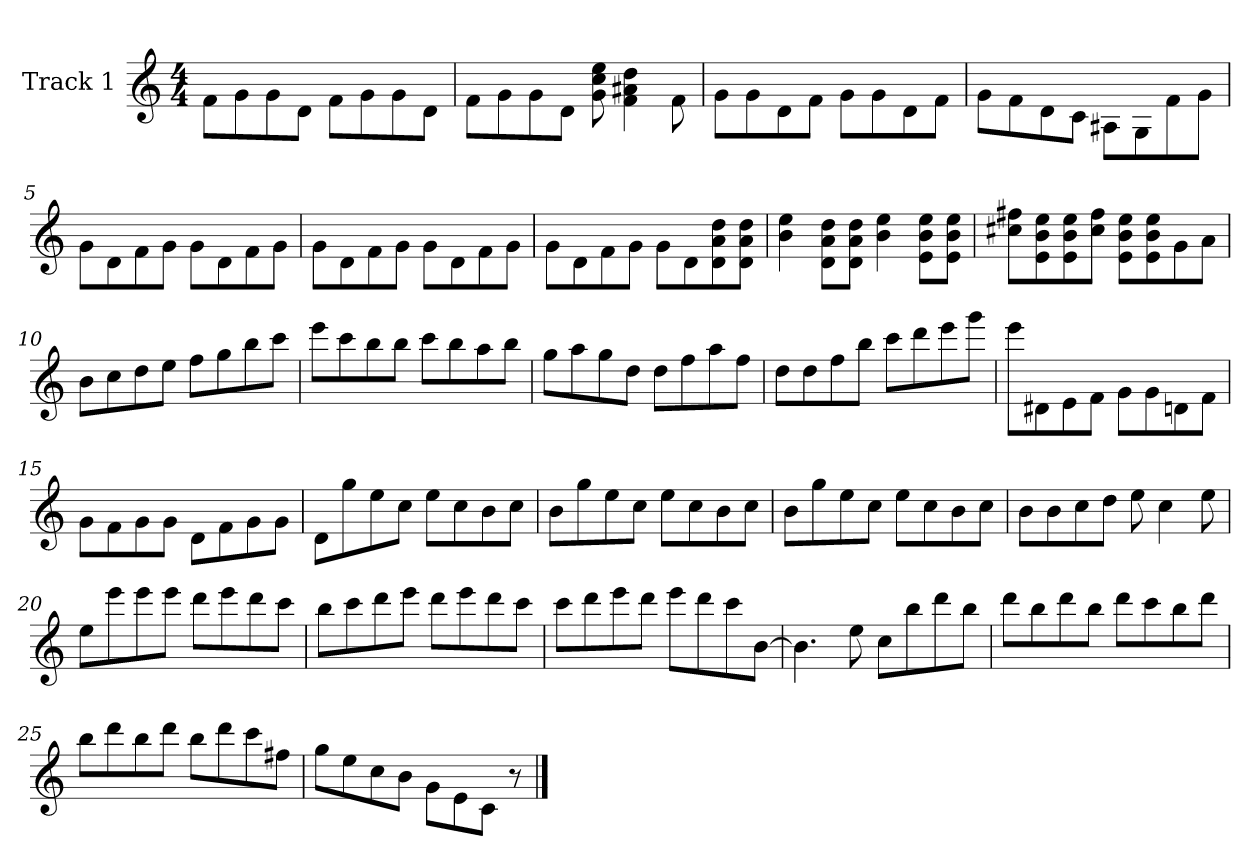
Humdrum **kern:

**kern
*part1
*staff1
*I"Track 1
*clefG2
*k[]
*C:
*M4/4
=1
8f\L
8g\
8g\
8d\J
8f\L
8g\
8g\
8d\J
=2
8f\L
8g\
8g\
8d\J
8g\ 8cc\ 8ee\
4f\ 4a#X\ 4dd\
8f\
=3
8g\L
8g\
8d\
8f\J
8g\L
8g\
8d\
8f\J
!!LO:LB:g=z
=4
8g\L
8f\
8d\
8c\J
8A#X\L
8G\
8f\
8g\J
=5
8g\L
8d\
8f\
8g\J
8g\L
8d\
8f\
8g\J
=6
8g\L
8d\
8f\
8g\J
8g\L
8d\
8f\
8g\J
=7
8g\L
8d\
8f\
8g\J
8g\L
8d\
8d\ 8a\ 8dd\
8d\ 8a\ 8dd\J
!!LO:LB:g=z
=8
4b\ 4ee\
8d\ 8a\ 8dd\L
8d\ 8a\ 8dd\J
4b\ 4ee\
8e\ 8b\ 8ee\L
8e\ 8b\ 8ee\J
=9
8cc#X\ 8ff#X\L
8e\ 8b\ 8ee\
8e\ 8b\ 8ee\
8cc#\ 8ff#\J
8e\ 8b\ 8ee\L
8e\ 8b\ 8ee\
8g\
8a\J
=10
8b\L
8cc\
8dd\
8ee\J
8ff\L
8gg\
8bb\
8ccc\J
!!LO:LB:g=z
=11
8eee\L
8ccc\
8bb\
8bb\J
8ccc\L
8bb\
8aa\
8bb\J
=12
8gg\L
8aa\
8gg\
8dd\J
8dd\L
8ff\
8aa\
8ff\J
=13
8dd\L
8dd\
8ff\
8bb\J
8ccc\L
8ddd\
8eee\
8ggg\J
!!LO:LB:g=z
=14
8eee\L
8d#X\
8e\
8f\J
8g\L
8g\
8dn\
8f\J
=15
8g\L
8f\
8g\
8g\J
8d\L
8f\
8g\
8g\J
=16
8d\L
8gg\
8ee\
8cc\J
8ee\L
8cc\
8b\
8cc\J
!!LO:LB:g=z
=17
8b\L
8gg\
8ee\
8cc\J
8ee\L
8cc\
8b\
8cc\J
=18
8b\L
8gg\
8ee\
8cc\J
8ee\L
8cc\
8b\
8cc\J
=19
8b\L
8b\
8cc\
8dd\J
8ee\
4cc\
8ee\
!!LO:LB:g=z
=20
8ee\L
8eee\
8eee\
8eee\J
8ddd\L
8eee\
8ddd\
8ccc\J
=21
8bb\L
8ccc\
8ddd\
8eee\J
8ddd\L
8eee\
8ddd\
8ccc\J
=22
8ccc\L
8ddd\
8eee\
8ddd\J
8eee\L
8ddd\
8ccc\
[8b\J
!!LO:LB:g=z
=23
4.b\]
8ee\
8cc\L
8bb\
8ddd\
8bb\J
=24
8ddd\L
8bb\
8ddd\
8bb\J
8ddd\L
8ccc\
8bb\
8ddd\J
=25
8bb\L
8ddd\
8bb\
8ddd\J
8bb\L
8ddd\
8ccc\
8ff#X\J
=26
8gg\L
8ee\
8cc\
8b\J
8g\L
8e\
8c\J
8r
==
*-
